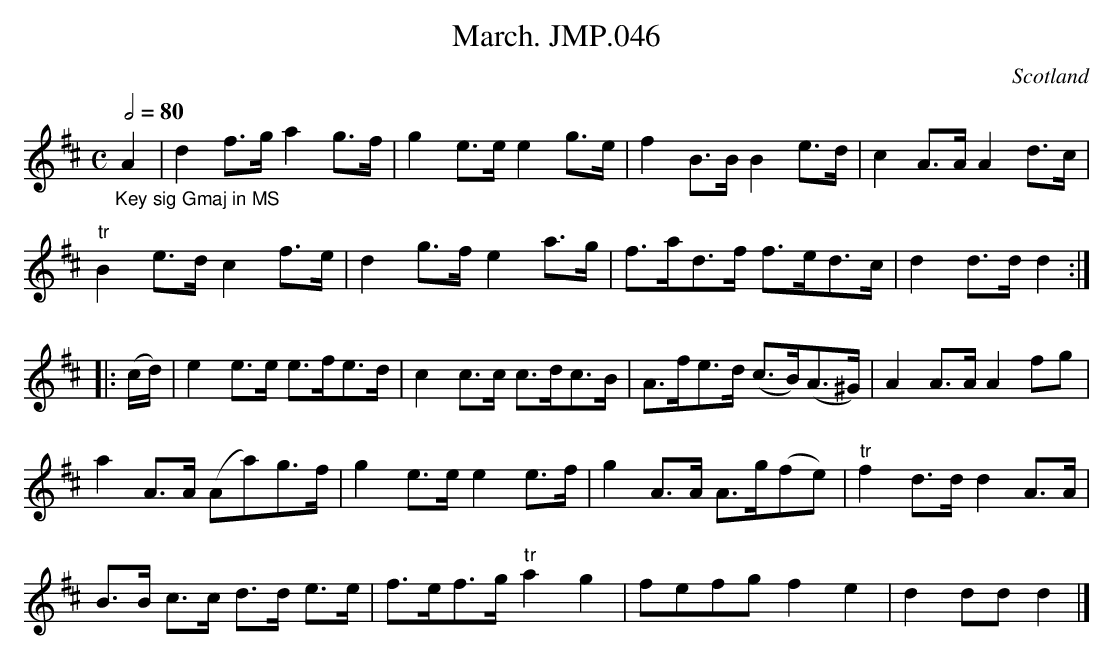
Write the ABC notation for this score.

X:1
T:March. JMP.046
M:C
L:1/8
Q:1/2=80
O:Scotland
notC:"51"
K:D major
"_Key sig Gmaj in MS"A2 | d2 f>g a2 g>f | g2 e>e e2 g>e |\
f2 B>B B2 e>d | c2  A>A A2 d>c |!
"tr"B2  e>d c2 f>e | d2 g>f e2 a>g | f>ad>f f>ed>c | d2 d>d d2 :|!
|:(c/d/) | e2 e>e e>fe>d | c2 c>c c>dc>B |A>fe>d (c>B)(A>^G) |\
A2 A>A A2  fg |!
a2 A>A (Aa)g>f | g2 e>e e2 e>f |g2 A>A A>g(fe) |"tr" f2 d>d d2 A>A |!
B>B c>c d>d e>e | f>ef>g "tr"a2 g2 | fefg f2e2 | d2 dd d2 |]
